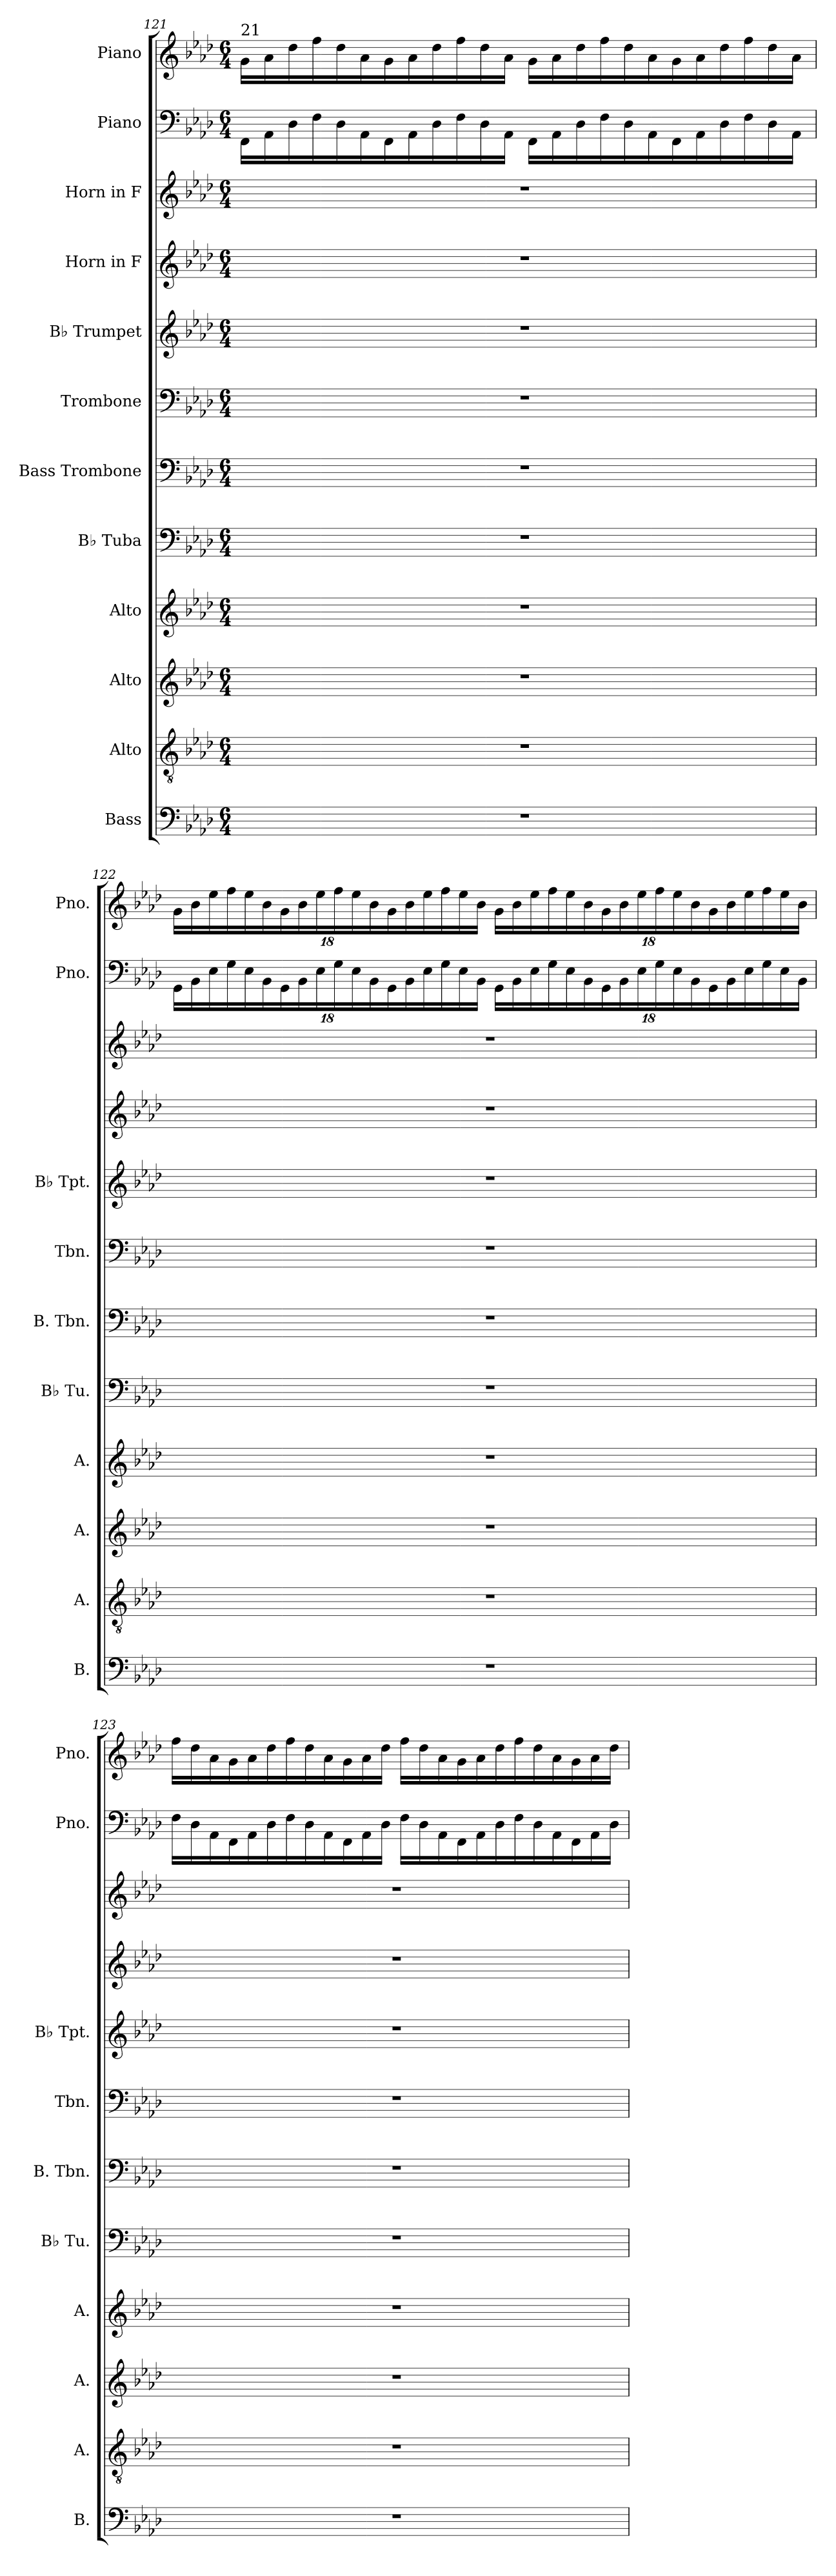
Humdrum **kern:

**kern	**kern	**kern	**kern	**kern	**kern	**kern	**kern	**kern	**kern	**kern	**kern
*part12	*part11	*part10	*part9	*part8	*part7	*part6	*part5	*part4	*part3	*part2	*part1
*staff12	*staff11	*staff10	*staff9	*staff8	*staff7	*staff6	*staff5	*staff4	*staff3	*staff2	*staff1
*I"Bass	*I"Alto	*I"Alto	*I"Alto	*I"B♭ Tuba	*I"Bass Trombone	*I"Trombone	*I"B♭ Trumpet	*I"Horn in F	*I"Horn in F	*I"Piano	*I"Piano
*I'B.	*I'A.	*I'A.	*I'A.	*I'B♭ Tu.	*I'B. Tbn.	*I'Tbn.	*I'B♭ Tpt.	*	*	*I'Pno.	*I'Pno.
!!LO:PB:g=z
*clefF4	*clefGv2	*clefG2	*clefG2	*clefF4	*clefF4	*clefF4	*clefG2	*clefG2	*clefG2	*clefF4	*clefG2
*	*	*	*	*	*	*	*ITrd1c2	*ITrd4c7	*ITrd4c7	*	*
*k[b-e-a-d-]	*k[b-e-a-d-]	*k[b-e-a-d-]	*k[b-e-a-d-]	*k[b-e-a-d-]	*k[b-e-a-d-]	*k[b-e-a-d-]	*k[b-e-a-d-g-c-]	*k[b-e-a-d-g-]	*k[b-e-a-d-g-]	*k[b-e-a-d-]	*k[b-e-a-d-]
*M6/4	*M6/4	*M6/4	*M6/4	*M6/4	*M6/4	*M6/4	*M6/4	*M6/4	*M6/4	*M6/4	*M6/4
=121	=121	=121	=121	=121	=121	=121	=121	=121	=121	=121	=121
!	!	!	!	!	!	!	!	!	!	!	!LO:TX:a:t=21
1.r	1.r	1.r	1.r	1.r	1.r	1.r	1.r	1.r	1.r	16FF\LL	16g\LL
.	.	.	.	.	.	.	.	.	.	16AA-\	16a-\
.	.	.	.	.	.	.	.	.	.	16D-\	16dd-\
.	.	.	.	.	.	.	.	.	.	16F\	16ff\
.	.	.	.	.	.	.	.	.	.	16D-\	16dd-\
.	.	.	.	.	.	.	.	.	.	16AA-\	16a-\
.	.	.	.	.	.	.	.	.	.	16FF\	16g\
.	.	.	.	.	.	.	.	.	.	16AA-\	16a-\
.	.	.	.	.	.	.	.	.	.	16D-\	16dd-\
.	.	.	.	.	.	.	.	.	.	16F\	16ff\
.	.	.	.	.	.	.	.	.	.	16D-\	16dd-\
.	.	.	.	.	.	.	.	.	.	16AA-\JJ	16a-\JJ
.	.	.	.	.	.	.	.	.	.	16FF\LL	16g\LL
.	.	.	.	.	.	.	.	.	.	16AA-\	16a-\
.	.	.	.	.	.	.	.	.	.	16D-\	16dd-\
.	.	.	.	.	.	.	.	.	.	16F\	16ff\
.	.	.	.	.	.	.	.	.	.	16D-\	16dd-\
.	.	.	.	.	.	.	.	.	.	16AA-\	16a-\
.	.	.	.	.	.	.	.	.	.	16FF\	16g\
.	.	.	.	.	.	.	.	.	.	16AA-\	16a-\
.	.	.	.	.	.	.	.	.	.	16D-\	16dd-\
.	.	.	.	.	.	.	.	.	.	16F\	16ff\
.	.	.	.	.	.	.	.	.	.	16D-\	16dd-\
.	.	.	.	.	.	.	.	.	.	16AA-\JJ	16a-\JJ
!!LO:PB:g=z
=122	=122	=122	=122	=122	=122	=122	=122	=122	=122	=122	=122
*	*	*	*	*	*	*	*	*	*	*Xbrackettup	*Xbrackettup
1.r	1.r	1.r	1.r	1.r	1.r	1.r	1.r	1.r	1.r	24GG\LL	24g\LL
.	.	.	.	.	.	.	.	.	.	24BB-\	24b-\
.	.	.	.	.	.	.	.	.	.	24E-\	24ee-\
.	.	.	.	.	.	.	.	.	.	24G\	24ff\
.	.	.	.	.	.	.	.	.	.	24E-\	24ee-\
.	.	.	.	.	.	.	.	.	.	24BB-\	24b-\
.	.	.	.	.	.	.	.	.	.	24GG\	24g\
.	.	.	.	.	.	.	.	.	.	24BB-\	24b-\
.	.	.	.	.	.	.	.	.	.	24E-\	24ee-\
.	.	.	.	.	.	.	.	.	.	24G\	24ff\
.	.	.	.	.	.	.	.	.	.	24E-\	24ee-\
.	.	.	.	.	.	.	.	.	.	24BB-\	24b-\
.	.	.	.	.	.	.	.	.	.	24GG\	24g\
.	.	.	.	.	.	.	.	.	.	24BB-\	24b-\
.	.	.	.	.	.	.	.	.	.	24E-\	24ee-\
.	.	.	.	.	.	.	.	.	.	24G\	24ff\
.	.	.	.	.	.	.	.	.	.	24E-\	24ee-\
.	.	.	.	.	.	.	.	.	.	24BB-\JJ	24b-\JJ
.	.	.	.	.	.	.	.	.	.	24GG\LL	24g\LL
.	.	.	.	.	.	.	.	.	.	24BB-\	24b-\
.	.	.	.	.	.	.	.	.	.	24E-\	24ee-\
.	.	.	.	.	.	.	.	.	.	24G\	24ff\
.	.	.	.	.	.	.	.	.	.	24E-\	24ee-\
.	.	.	.	.	.	.	.	.	.	24BB-\	24b-\
.	.	.	.	.	.	.	.	.	.	24GG\	24g\
.	.	.	.	.	.	.	.	.	.	24BB-\	24b-\
.	.	.	.	.	.	.	.	.	.	24E-\	24ee-\
.	.	.	.	.	.	.	.	.	.	24G\	24ff\
.	.	.	.	.	.	.	.	.	.	24E-\	24ee-\
.	.	.	.	.	.	.	.	.	.	24BB-\	24b-\
.	.	.	.	.	.	.	.	.	.	24GG\	24g\
.	.	.	.	.	.	.	.	.	.	24BB-\	24b-\
.	.	.	.	.	.	.	.	.	.	24E-\	24ee-\
.	.	.	.	.	.	.	.	.	.	24G\	24ff\
.	.	.	.	.	.	.	.	.	.	24E-\	24ee-\
.	.	.	.	.	.	.	.	.	.	24BB-\JJ	24b-\JJ
!!LO:PB:g=z
=123	=123	=123	=123	=123	=123	=123	=123	=123	=123	=123	=123
1.r	1.r	1.r	1.r	1.r	1.r	1.r	1.r	1.r	1.r	16F\LL	16ff\LL
.	.	.	.	.	.	.	.	.	.	16D-\	16dd-\
.	.	.	.	.	.	.	.	.	.	16AA-\	16a-\
.	.	.	.	.	.	.	.	.	.	16FF\	16g\
.	.	.	.	.	.	.	.	.	.	16AA-\	16a-\
.	.	.	.	.	.	.	.	.	.	16D-\	16dd-\
.	.	.	.	.	.	.	.	.	.	16F\	16ff\
.	.	.	.	.	.	.	.	.	.	16D-\	16dd-\
.	.	.	.	.	.	.	.	.	.	16AA-\	16a-\
.	.	.	.	.	.	.	.	.	.	16FF\	16g\
.	.	.	.	.	.	.	.	.	.	16AA-\	16a-\
.	.	.	.	.	.	.	.	.	.	16D-\JJ	16dd-\JJ
.	.	.	.	.	.	.	.	.	.	16F\LL	16ff\LL
.	.	.	.	.	.	.	.	.	.	16D-\	16dd-\
.	.	.	.	.	.	.	.	.	.	16AA-\	16a-\
.	.	.	.	.	.	.	.	.	.	16FF\	16g\
.	.	.	.	.	.	.	.	.	.	16AA-\	16a-\
.	.	.	.	.	.	.	.	.	.	16D-\	16dd-\
.	.	.	.	.	.	.	.	.	.	16F\	16ff\
.	.	.	.	.	.	.	.	.	.	16D-\	16dd-\
.	.	.	.	.	.	.	.	.	.	16AA-\	16a-\
.	.	.	.	.	.	.	.	.	.	16FF\	16g\
.	.	.	.	.	.	.	.	.	.	16AA-\	16a-\
.	.	.	.	.	.	.	.	.	.	16D-\JJ	16dd-\JJ
=	=	=	=	=	=	=	=	=	=	=	=
*-	*-	*-	*-	*-	*-	*-	*-	*-	*-	*-	*-
